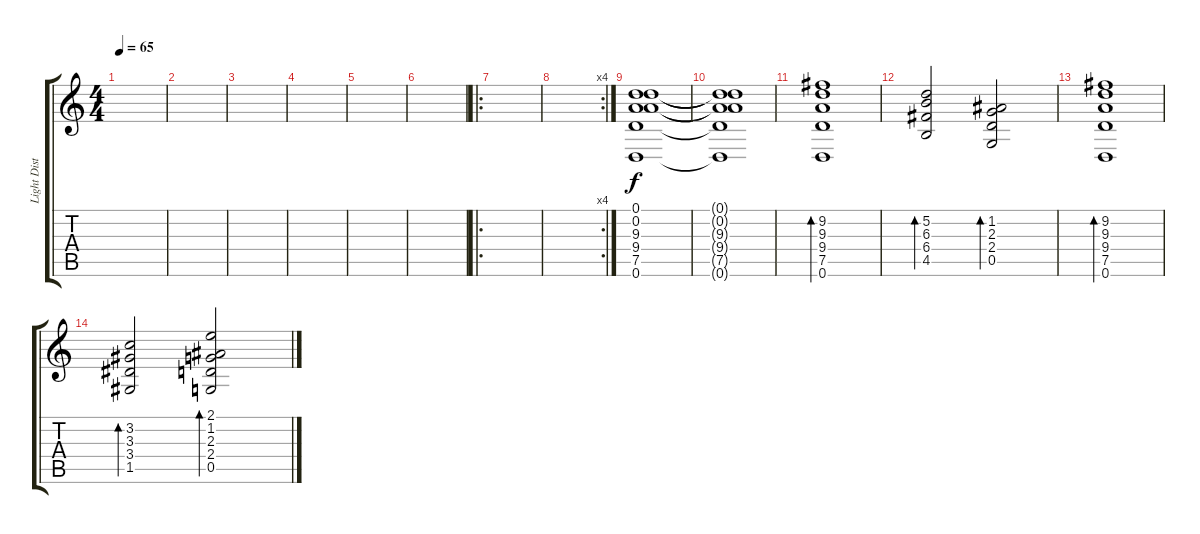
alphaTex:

\track ("Light Dist Gtr" "Light Dist") {instrument overdrivenguitar}
\staff {score tabs}
\tuning (D4 A3 F3 C3 G2 D2) {hide}
\ts (4 4)
\tempo 65
\clef g2
\ks c
|
|
|
|
|
|
\ro
|
\rc 4
|
(0.1 0.2 9.3 9.4 7.5 0.6).1{volume 9} |
(0.1{t} 0.2{t} 9.3{t} 9.4{t} 7.5{t} 0.6{t}).1 |
(9.2 9.3 9.4 7.5 0.6).1{bd 60} |
(5.2 6.3 6.4 4.5).2{bd 60} (1.2 2.3 2.4 0.5).2{bd 60} |
(9.2 9.3 9.4 7.5 0.6).1{bd 60} |
(3.2 3.3 3.4 1.5).2{bd 60} (2.1 1.2 2.3 2.4 0.5).2{bd 60}
